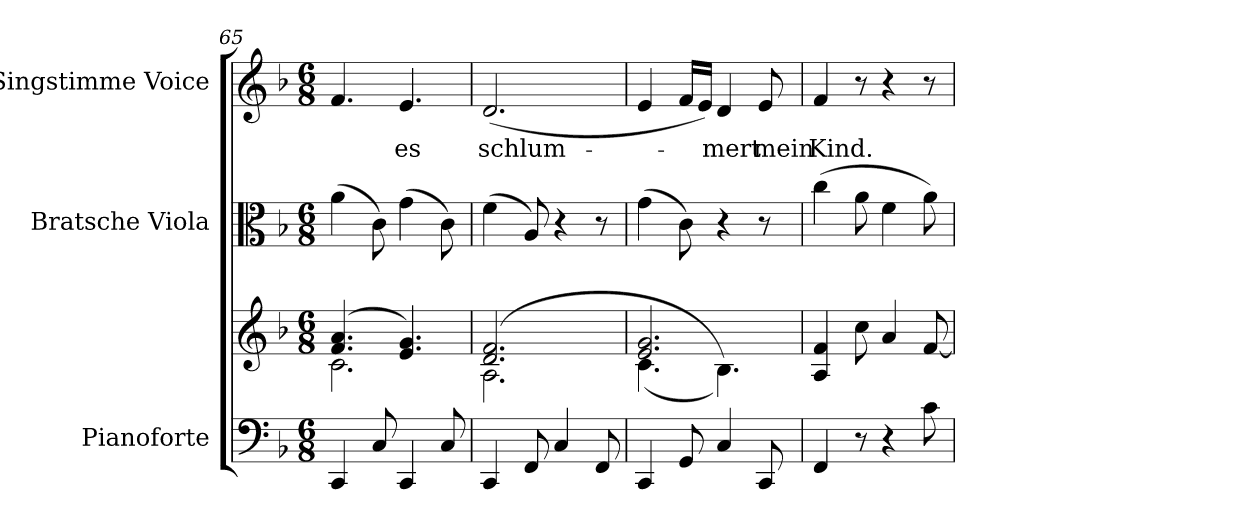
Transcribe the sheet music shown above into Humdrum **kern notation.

**kern	**kern	**dynam	**kern	**dynam	**kern	**text
*part3	*part3	*part3	*part2	*part2	*part1	*part1
*staff4	*staff3	*staff3/4	*staff2	*staff2	*staff1	*staff1
*I"Pianoforte	*	*	*I"Bratsche Viola	*	*I"Singstimme Voice	*
*I'Pno	*	*	*I'Vla	*	*	*
*clefF4	*clefG2	*	*clefC3	*	*clefG2	*
*k[b-]	*k[b-]	*	*k[b-]	*	*k[b-]	*
*M6/8	*M6/8	*	*M6/8	*	*M6/8	*
=65	=65	=65	=65	=65	=65	=65
*	*^	*	*	*	*	*
4CC/	(4.f/ 4.a/	2.c\	.	(4a\	.	4.f/	.
8C/	.	.	.	8c\)	.	.	.
!	!	!	!	!	!	!	!LO:LY:b
4CC/	4.e/ 4.g/)	.	.	(4g\	.	4.e/	es
8C/	.	.	.	8c\)	.	.	.
=66	=66	=66	=66	=66	=66	=66	=66
!	!	!	!	!	!	!	!LO:LY:b
4CC/	(>2.d/ 2.f/	2.A\	.	(4f\	.	(2.d/	schlum-
8FF/	.	.	.	8A/)	.	.	.
4C/	.	.	.	4r	.	.	.
8FF/	.	.	.	8r	.	.	.
!!LO:LB:g=z
=67	=67	=67	=67	=67	=67	=67	=67
4CC/	2.e/ 2.g/	(4.c\	.	(4g\	.	4e/	.
8GG/	.	.	.	8c\)	.	16f/LL	.
.	.	.	.	.	.	16e/JJ)	.
!	!	!	!	!	!	!	!LO:LY:b
4C/	.	4.B-\))	.	4r	.	4d/	-mert
!	!	!	!	!	!	!	!LO:LY:b
8CC/	.	.	.	8r	.	8e/	mein
*	*v	*v	*	*	*	*	*
=68	=68	=68	=68	=68	=68	=68
!	!	!LO:DY:b	!	!	!	!LO:LY:b
!	!	!LO:DY:n=1:b	!	!LO:DY:b	!	!
!	!	!	!	!LO:DY:n=1:b	!	!
4FF/	4A/ 4f/	p other-dynamics	(4cc\	p other-dynamics	4f/	Kind.
8r	8cc\	.	8a\	.	8r	.
4r	4a/	.	4f\	.	4r	.
8c\	[8f/	.	8a\)	.	8r	.
=	=	=	=	=	=	=
*-	*-	*-	*-	*-	*-	*-
